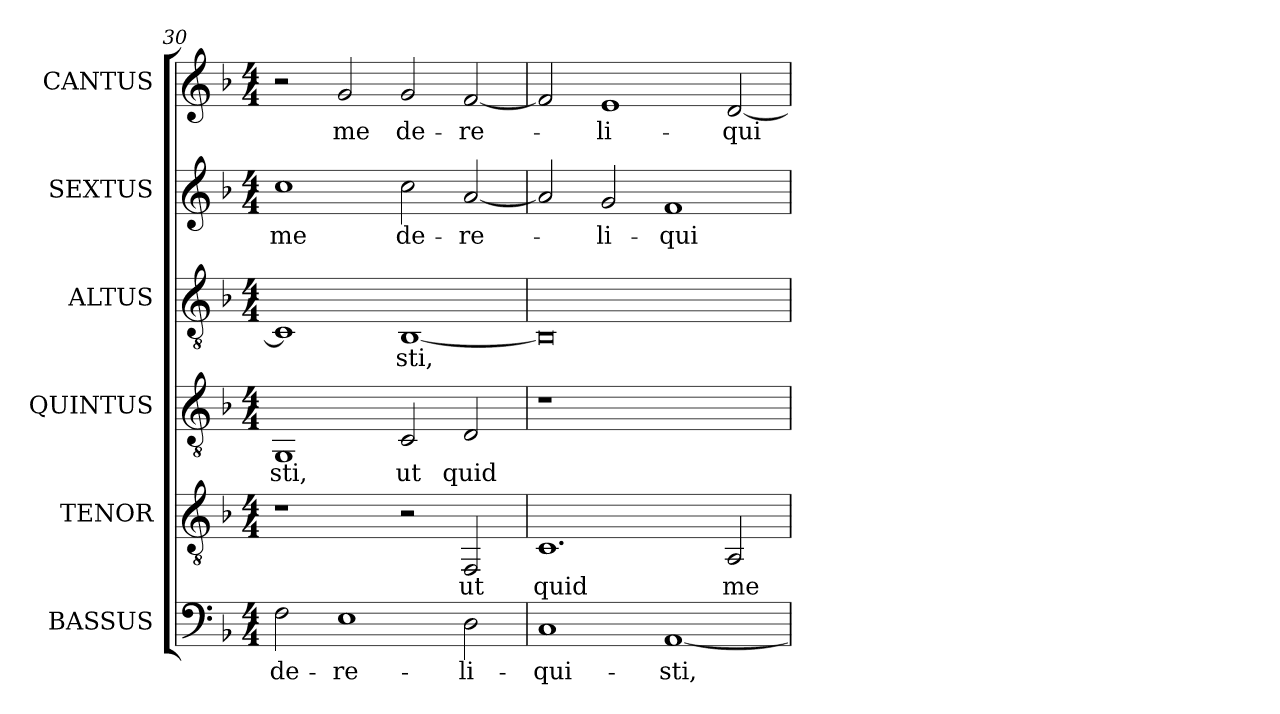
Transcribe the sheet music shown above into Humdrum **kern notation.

**kern	**text	**kern	**text	**kern	**text	**kern	**text	**kern	**text	**kern	**text
*part6	*part6	*part5	*part5	*part4	*part4	*part3	*part3	*part2	*part2	*part1	*part1
*staff6	*staff6	*staff5	*staff5	*staff4	*staff4	*staff3	*staff3	*staff2	*staff2	*staff1	*staff1
*I"BASSUS	*	*I"TENOR	*	*I"QUINTUS	*	*I"ALTUS	*	*I"SEXTUS	*	*I"CANTUS	*
*I'B.	*	*I'T.	*	*I'Q.	*	*I'A.	*	*I'S.	*	*I'C.	*
!!LO:LB:g=z
*clefF4	*	*clefGv2	*	*clefGv2	*	*clefGv2	*	*clefG2	*	*clefG2	*
*k[b-]	*	*k[b-]	*	*k[b-]	*	*k[b-]	*	*k[b-]	*	*k[b-]	*
*d:	*	*d:	*	*d:	*	*d:	*	*d:	*	*d:	*
*M4/4	*	*M4/4	*	*M4/4	*	*M4/4	*	*M4/4	*	*M4/4	*
=30	=30	=30	=30	=30	=30	=30	=30	=30	=30	=30	=30
!	!LO:LY:b:color=#000000	!	!	!	!	!	!	!	!	!	!
!	!	!	!	!	!LO:LY:b:color=#000000	!	!	!	!	!	!
!	!	!	!	!	!	!	!	!	!LO:LY:b:color=#000000	!	!
2Fi\	de-	1r	.	1GGi	-sti,	1Ci]	.	1cci	me	2r	.
!	!LO:LY:b:color=#000000	!	!	!	!	!	!	!	!	!	!
!	!	!	!	!	!	!	!	!	!	!	!LO:LY:b:color=#000000
1Ei	-re-	.	.	.	.	.	.	.	.	2gi/	me
!	!	!	!	!	!LO:LY:b:color=#000000	!	!	!	!	!	!
!	!	!	!	!	!	!	!LO:LY:b:color=#000000	!	!	!	!
!	!	!	!	!	!	!	!	!	!LO:LY:b:color=#000000	!	!
!	!	!	!	!	!	!	!	!	!	!	!LO:LY:b:color=#000000
.	.	2r	.	2Ci/	ut	[<1BB-i	-sti,	2cci\	de-	2gi/	de-
!	!LO:LY:b:color=#000000	!	!	!	!	!	!	!	!	!	!
!	!	!	!LO:LY:b:color=#000000	!	!	!	!	!	!	!	!
!	!	!	!	!	!LO:LY:b:color=#000000	!	!	!	!	!	!
!	!	!	!	!	!	!	!	!	!LO:LY:b:color=#000000	!	!
!	!	!	!	!	!	!	!	!	!	!	!LO:LY:b:color=#000000
2Di\	-li-	2FFi/	ut	2Di/	quid	.	.	[<2ai/	-re-	[<2fi/	-re-
=31	=31	=31	=31	=31	=31	=31	=31	=31	=31	=31	=31
!	!LO:LY:b:color=#000000	!	!	!	!	!	!	!	!	!	!
!	!	!	!LO:LY:b:color=#000000	!LO:N:vis=1	!	!	!	!	!	!	!
1Ci	-qui-	1.Ci	quid	1r	.	0BB-i]	.	2ai/]	.	2fi/]	.
!	!	!	!	!	!	!	!	!	!LO:LY:b:color=#000000	!	!
!	!	!	!	!	!	!	!	!	!	!	!LO:LY:b:color=#000000
.	.	.	.	.	.	.	.	2gi/	-li-	1ei	-li-
!	!LO:LY:b:color=#000000	!	!	!	!	!	!	!	!	!	!
!	!	!	!	!	!	!	!	!	!LO:LY:b:color=#000000	!	!
[<1AAi	-sti,	.	.	1ryy	.	.	.	1fi	-qui-	.	.
!	!	!	!LO:LY:b:color=#000000	!	!	!	!	!	!	!	!
!	!	!	!	!	!	!	!	!	!	!	!LO:LY:b:color=#000000
.	.	2AAi/	me	.	.	.	.	.	.	[<2di/	-qui-
=	=	=	=	=	=	=	=	=	=	=	=
*-	*-	*-	*-	*-	*-	*-	*-	*-	*-	*-	*-
